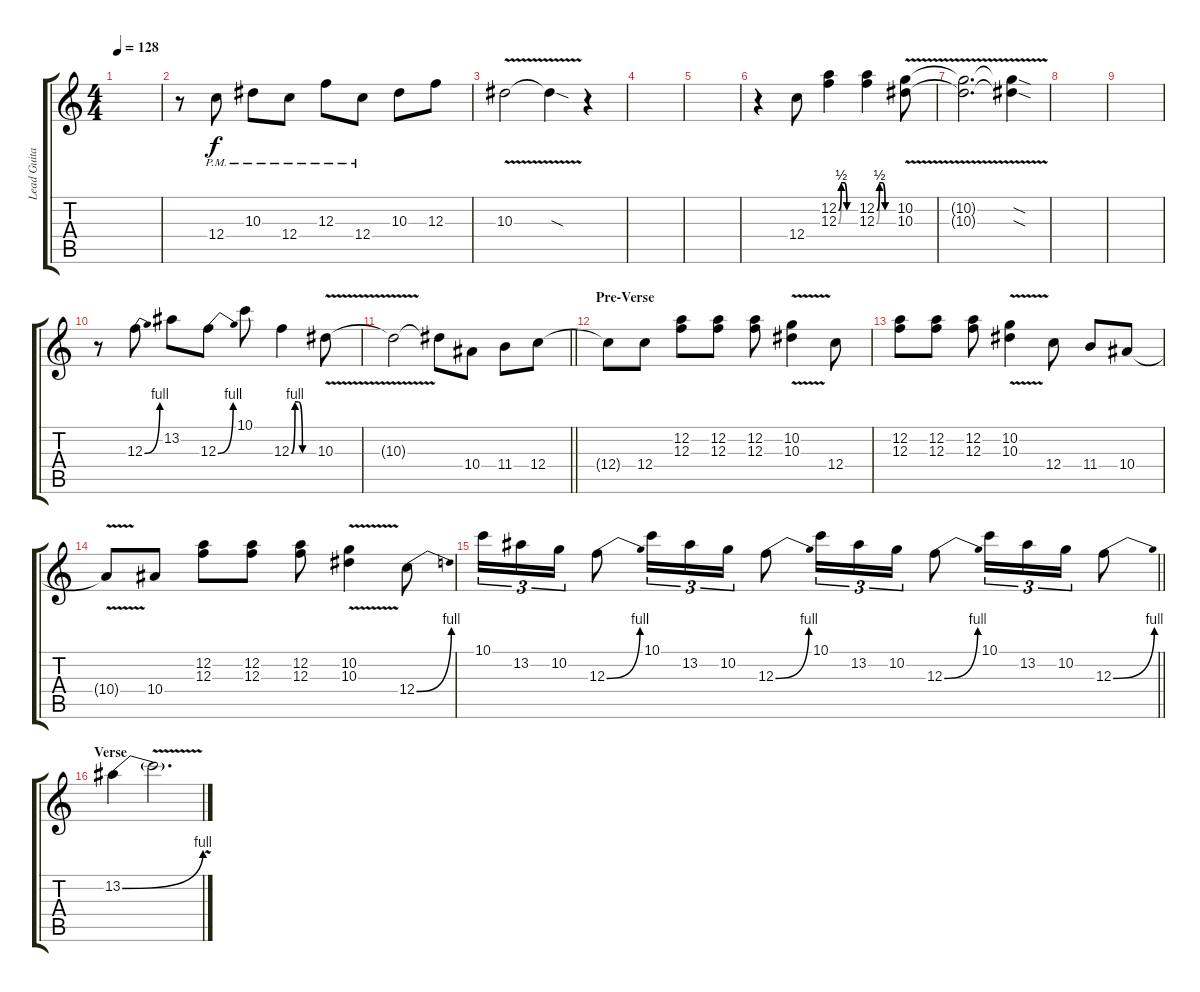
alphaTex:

\track ("Lead Guitar 1" "Lead Guita") {instrument overdrivenguitar}
\staff {score tabs}
\tuning (D4 A3 F3 C3 G2 D2) {hide}
\ts (4 4)
\tempo 128
\clef g2
\ks c
|
r.8 12.4{pm}.8 10.3{pm}.8 12.4{pm}.8 12.3{pm}.8 12.4{pm}.8 10.3.8 12.3.8 |
10.3{v}.2 10.3{v sod t}.4 r.4 |
|
|
r.4 12.4.8 (12.2{be (custom 0 0 10 2 20 2 30 0 60 0)} 12.3{be (custom 0 0 10 2 20 2 30 0 60 0)}).4 (12.2{be (custom 0 0 10 2 20 2 30 0 60 0)} 12.3{be (custom 0 0 10 2 20 2 30 0 60 0)}).4 (10.2{v} 10.3{v}).8 |
(10.2{t} 10.3{t}).2{d} (10.2{v sod t} 10.3{v sod t}).4 |
|
|
r.8 12.3{be (bend 0 0 60 4)}.8 13.2.8 12.3{be (bend 0 0 60 4)}.8 10.1.8 12.3{be (custom 0 0 10 4 20 4 30 0 60 0)}.4 10.3{v}.8 |
\barLineRight lightlight
10.3{t}.2 10.3{t}.8 10.4.8 11.4.8 12.4.8 |
\section ("" "Pre-Verse")
12.4{t}.8 12.4.8 (12.2 12.3).8 (12.2 12.3).8 (12.2 12.3).8 (10.2{v} 10.3{v}).4 12.4.8 |
(12.2 12.3).8 (12.2 12.3).8 (12.2 12.3).8 (10.2{v} 10.3{v}).4 12.4.8 11.4.8 10.4.8 |
10.4{v t}.8 10.4.8 (12.2 12.3).8 (12.2 12.3).8 (12.2 12.3).8 (10.2{v} 10.3{v}).4 12.4{be (bend 0 0 60 4)}.8 |
\barLineRight lightlight
10.1.16{tu (3 2)} 13.2.16{tu (3 2)} 10.2.16{tu (3 2)} 12.3{be (bend 0 0 60 4)}.8 10.1.16{tu (3 2)} 13.2.16{tu (3 2)} 10.2.16{tu (3 2)} 12.3{be (bend 0 0 60 4)}.8 10.1.16{tu (3 2)} 13.2.16{tu (3 2)} 10.2.16{tu (3 2)} 12.3{be (bend 0 0 60 4)}.8 10.1.16{tu (3 2)} 13.2.16{tu (3 2)} 10.2.16{tu (3 2)} 12.3{be (bend 0 0 60 4)}.8 |
\section ("" "Verse")
13.2{be (bend 0 0 60 4)}.4 13.2{v t}.2{d}
